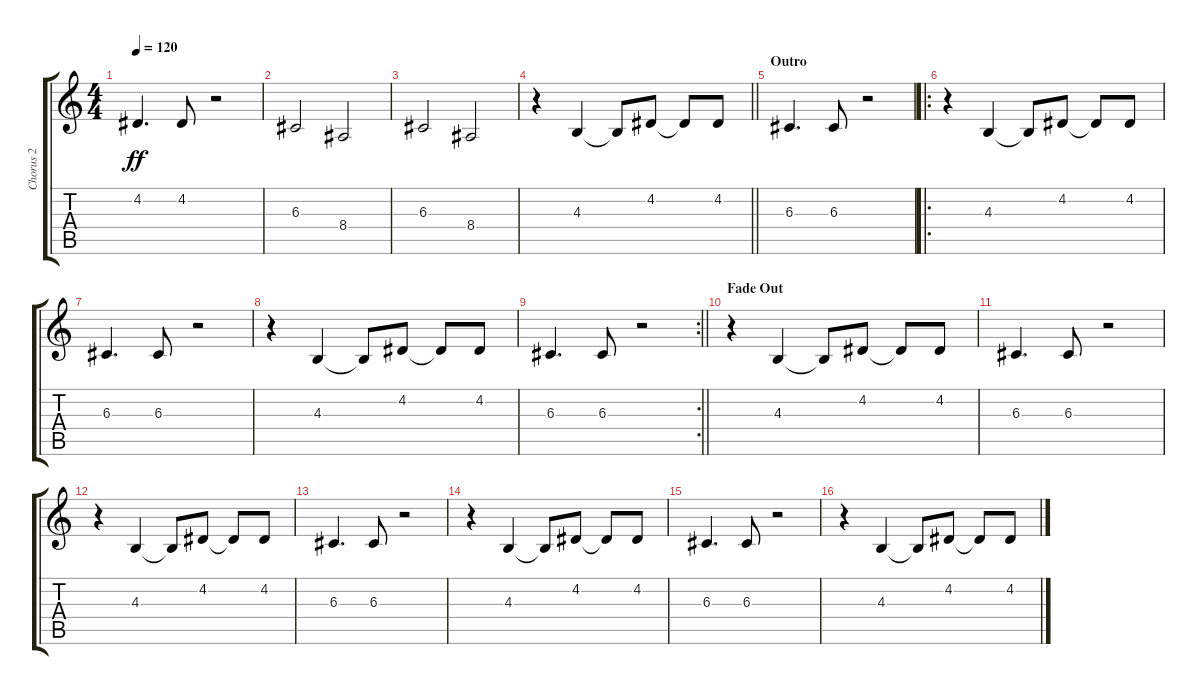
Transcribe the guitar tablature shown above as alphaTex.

\track ("Chorus 2" "Chorus 2") {instrument synthvoice}
\staff {score tabs}
\tuning (E4 B3 G3 D3 A2 E2) {hide}
\ts (4 4)
\tempo 120
\clef g2
\ks c
4.2{t}.4{d dy ff} 4.2.8 r.2 |
6.3.2 8.4.2 |
6.3.2 8.4.2 |
\barLineRight lightlight
r.4 4.3.4 4.3{t}.8 4.2.8 4.2{t}.8 4.2.8 |
\section ("" "Outro")
6.3.4{d} 6.3.8 r.2 |
\ro
r.4 4.3.4 4.3{t}.8 4.2.8 4.2{t}.8 4.2.8 |
6.3.4{d} 6.3.8 r.2 |
r.4 4.3.4 4.3{t}.8 4.2.8 4.2{t}.8 4.2.8 |
\rc 2
\barLineRight lightlight
6.3.4{d} 6.3.8 r.2 |
\section ("" "Fade Out")
r.4{volume 6} 4.3.4 4.3{t}.8 4.2.8 4.2{t}.8 4.2.8 |
6.3.4{d} 6.3.8 r.2 |
r.4 4.3.4 4.3{t}.8 4.2.8 4.2{t}.8 4.2.8 |
6.3.4{d} 6.3.8 r.2 |
r.4 4.3.4 4.3{t}.8 4.2.8 4.2{t}.8 4.2.8 |
6.3.4{d} 6.3.8 r.2 |
r.4 4.3.4 4.3{t}.8 4.2.8 4.2{t}.8 4.2.8
